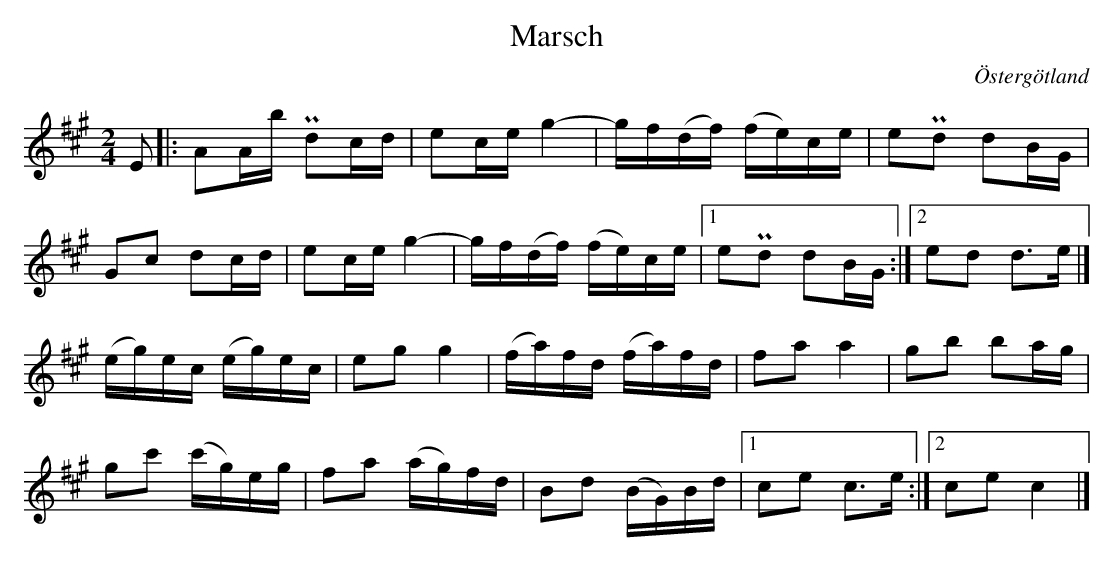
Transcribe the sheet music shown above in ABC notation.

X:1
T:Marsch
O:Östergötland
M: 2/4
L: 1/16
K: A-moll
E2 |: A2Ab Pd2cd | e2ce g4- | gf(df) (fe)ce | e2Pd2 d2BG |
G2c2 d2cd | e2ce g4- | gf(df) (fe)ce |1 e2Pd2 d2BG :|2 e2d2 d2>e2 |]
(eg)ec (eg)ec | e2g2 g4 | (fa)fd (fa)fd | f2a2 a4 | g2b2 b2ag |
g2c'2 (c'g)eg | f2a2 (ag)fd | B2d2 (BG)Bd |1 c2e2 c2>e2 :|2 c2e2 c4 |]
